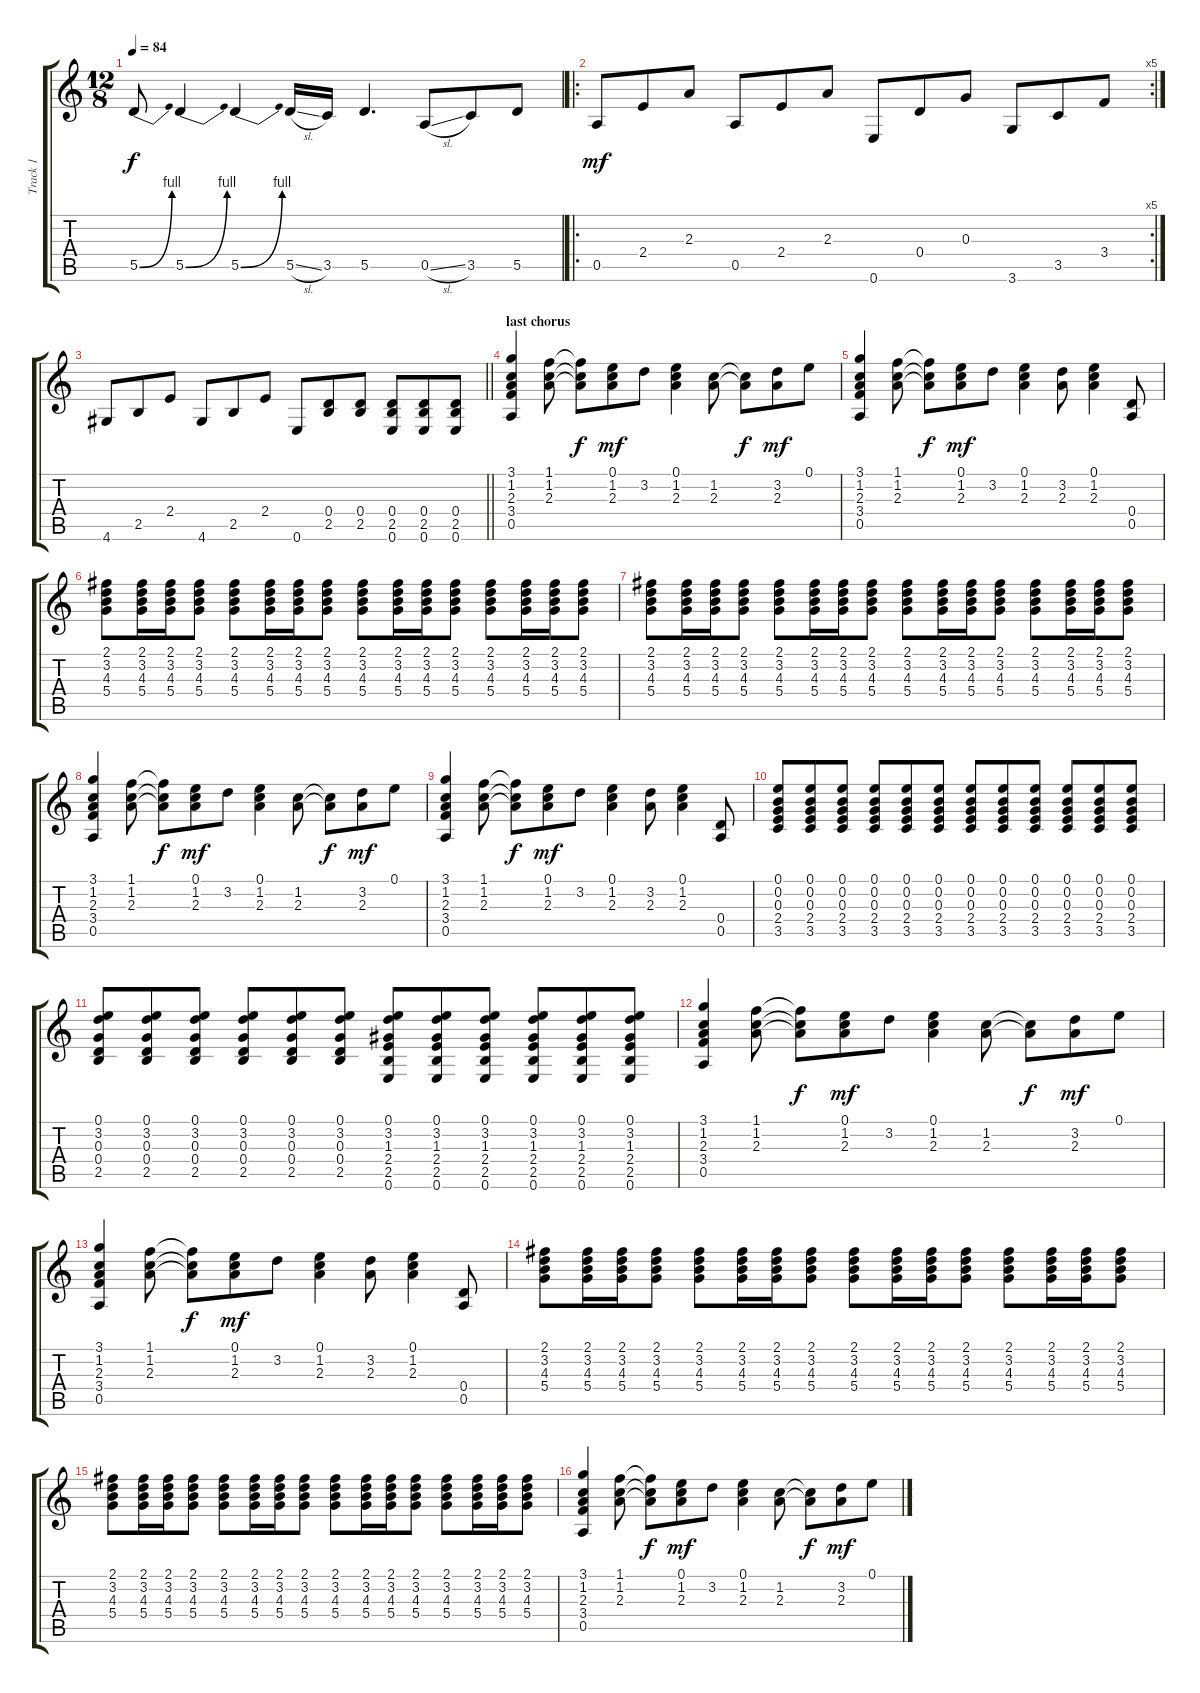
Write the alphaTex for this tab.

\track ("Track 1" "Track 1") {instrument electricguitarclean}
\staff {score tabs}
\tuning (E4 B3 G3 D3 A2 E2) {hide}
\ts (12 8)
\tempo 84
\clef g2
\ks c
5.5{be (bend 0 0 60 4)}.8{dy f} 5.5{be (bend 0 0 60 4)}.4 5.5{be (bend 0 0 60 4)}.4 5.5{sl}.16 3.5.16 5.5.4{d} 0.5{sl}.8 3.5.8 5.5.8 |
\ro
\rc 5
0.5.8{dy mf} 2.4.8 2.3.8 0.5.8 2.4.8 2.3.8 0.6.8 0.4.8 0.3.8 3.6.8 3.5.8 3.4.8 |
\barLineRight lightlight
4.6.8 2.5.8 2.4.8 4.6.8 2.5.8 2.4.8 0.6.8 (0.4 2.5).8 (0.4 2.5).8 (0.4 2.5 0.6).8 (0.4 2.5 0.6).8 (0.4 2.5 0.6).8 |
\section ("" "last chorus")
(3.1 1.2 2.3 3.4 0.5).4 (1.1 1.2 2.3).8 (1.1{t} 1.2{t} 2.3{t}).8{dy f} (0.1 1.2 2.3).8{dy mf} 3.2.8 (0.1 1.2 2.3).4 (1.2 2.3).8 (1.2{t} 2.3{t}).8{dy f} (3.2 2.3).8{dy mf} 0.1.8 |
(3.1 1.2 2.3 3.4 0.5).4 (1.1 1.2 2.3).8 (1.1{t} 1.2{t} 2.3{t}).8{dy f} (0.1 1.2 2.3).8{dy mf} 3.2.8 (0.1 1.2 2.3).4 (3.2 2.3).8 (0.1 1.2 2.3).4 (0.4 0.5).8 |
(2.1 3.2 4.3 5.4).8 (2.1 3.2 4.3 5.4).16 (2.1 3.2 4.3 5.4).16 (2.1 3.2 4.3 5.4).8 (2.1 3.2 4.3 5.4).8 (2.1 3.2 4.3 5.4).16 (2.1 3.2 4.3 5.4).16 (2.1 3.2 4.3 5.4).8 (2.1 3.2 4.3 5.4).8 (2.1 3.2 4.3 5.4).16 (2.1 3.2 4.3 5.4).16 (2.1 3.2 4.3 5.4).8 (2.1 3.2 4.3 5.4).8 (2.1 3.2 4.3 5.4).16 (2.1 3.2 4.3 5.4).16 (2.1 3.2 4.3 5.4).8 |
(2.1 3.2 4.3 5.4).8 (2.1 3.2 4.3 5.4).16 (2.1 3.2 4.3 5.4).16 (2.1 3.2 4.3 5.4).8 (2.1 3.2 4.3 5.4).8 (2.1 3.2 4.3 5.4).16 (2.1 3.2 4.3 5.4).16 (2.1 3.2 4.3 5.4).8 (2.1 3.2 4.3 5.4).8 (2.1 3.2 4.3 5.4).16 (2.1 3.2 4.3 5.4).16 (2.1 3.2 4.3 5.4).8 (2.1 3.2 4.3 5.4).8 (2.1 3.2 4.3 5.4).16 (2.1 3.2 4.3 5.4).16 (2.1 3.2 4.3 5.4).8 |
(3.1 1.2 2.3 3.4 0.5).4 (1.1 1.2 2.3).8 (1.1{t} 1.2{t} 2.3{t}).8{dy f} (0.1 1.2 2.3).8{dy mf} 3.2.8 (0.1 1.2 2.3).4 (1.2 2.3).8 (1.2{t} 2.3{t}).8{dy f} (3.2 2.3).8{dy mf} 0.1.8 |
(3.1 1.2 2.3 3.4 0.5).4 (1.1 1.2 2.3).8 (1.1{t} 1.2{t} 2.3{t}).8{dy f} (0.1 1.2 2.3).8{dy mf} 3.2.8 (0.1 1.2 2.3).4 (3.2 2.3).8 (0.1 1.2 2.3).4 (0.4 0.5).8 |
(0.1 0.2 0.3 2.4 3.5).8 (0.1 0.2 0.3 2.4 3.5).8 (0.1 0.2 0.3 2.4 3.5).8 (0.1 0.2 0.3 2.4 3.5).8 (0.1 0.2 0.3 2.4 3.5).8 (0.1 0.2 0.3 2.4 3.5).8 (0.1 0.2 0.3 2.4 3.5).8 (0.1 0.2 0.3 2.4 3.5).8 (0.1 0.2 0.3 2.4 3.5).8 (0.1 0.2 0.3 2.4 3.5).8 (0.1 0.2 0.3 2.4 3.5).8 (0.1 0.2 0.3 2.4 3.5).8 |
(0.1 3.2 0.3 0.4 2.5).8 (0.1 3.2 0.3 0.4 2.5).8 (0.1 3.2 0.3 0.4 2.5).8 (0.1 3.2 0.3 0.4 2.5).8 (0.1 3.2 0.3 0.4 2.5).8 (0.1 3.2 0.3 0.4 2.5).8 (0.1 3.2 1.3 2.4 2.5 0.6).8 (0.1 3.2 1.3 2.4 2.5 0.6).8 (0.1 3.2 1.3 2.4 2.5 0.6).8 (0.1 3.2 1.3 2.4 2.5 0.6).8 (0.1 3.2 1.3 2.4 2.5 0.6).8 (0.1 3.2 1.3 2.4 2.5 0.6).8 |
(3.1 1.2 2.3 3.4 0.5).4 (1.1 1.2 2.3).8 (1.1{t} 1.2{t} 2.3{t}).8{dy f} (0.1 1.2 2.3).8{dy mf} 3.2.8 (0.1 1.2 2.3).4 (1.2 2.3).8 (1.2{t} 2.3{t}).8{dy f} (3.2 2.3).8{dy mf} 0.1.8 |
(3.1 1.2 2.3 3.4 0.5).4 (1.1 1.2 2.3).8 (1.1{t} 1.2{t} 2.3{t}).8{dy f} (0.1 1.2 2.3).8{dy mf} 3.2.8 (0.1 1.2 2.3).4 (3.2 2.3).8 (0.1 1.2 2.3).4 (0.4 0.5).8 |
(2.1 3.2 4.3 5.4).8 (2.1 3.2 4.3 5.4).16 (2.1 3.2 4.3 5.4).16 (2.1 3.2 4.3 5.4).8 (2.1 3.2 4.3 5.4).8 (2.1 3.2 4.3 5.4).16 (2.1 3.2 4.3 5.4).16 (2.1 3.2 4.3 5.4).8 (2.1 3.2 4.3 5.4).8 (2.1 3.2 4.3 5.4).16 (2.1 3.2 4.3 5.4).16 (2.1 3.2 4.3 5.4).8 (2.1 3.2 4.3 5.4).8 (2.1 3.2 4.3 5.4).16 (2.1 3.2 4.3 5.4).16 (2.1 3.2 4.3 5.4).8 |
(2.1 3.2 4.3 5.4).8 (2.1 3.2 4.3 5.4).16 (2.1 3.2 4.3 5.4).16 (2.1 3.2 4.3 5.4).8 (2.1 3.2 4.3 5.4).8 (2.1 3.2 4.3 5.4).16 (2.1 3.2 4.3 5.4).16 (2.1 3.2 4.3 5.4).8 (2.1 3.2 4.3 5.4).8 (2.1 3.2 4.3 5.4).16 (2.1 3.2 4.3 5.4).16 (2.1 3.2 4.3 5.4).8 (2.1 3.2 4.3 5.4).8 (2.1 3.2 4.3 5.4).16 (2.1 3.2 4.3 5.4).16 (2.1 3.2 4.3 5.4).8 |
(3.1 1.2 2.3 3.4 0.5).4 (1.1 1.2 2.3).8 (1.1{t} 1.2{t} 2.3{t}).8{dy f} (0.1 1.2 2.3).8{dy mf} 3.2.8 (0.1 1.2 2.3).4 (1.2 2.3).8 (1.2{t} 2.3{t}).8{dy f} (3.2 2.3).8{dy mf} 0.1.8
